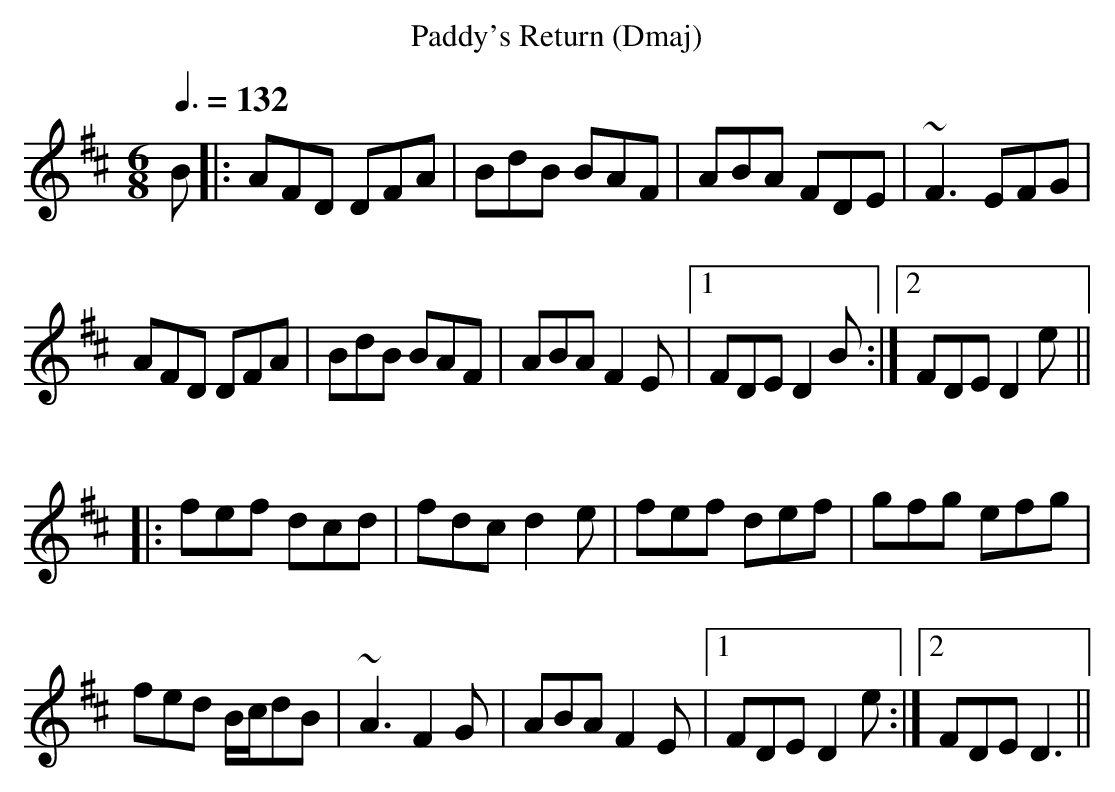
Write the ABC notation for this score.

X:1
T:Paddy's Return (Dmaj)
Q:3/8=132
M:6/8
L:1/8
K:Dmaj
B|:AFD DFA|BdB BAF|ABA FDE|~F3 EFG|
AFD DFA|BdB BAF|ABA F2E|1FDE D2B:|2FDE D2e||
|:fef dcd|fdc d2e|fef def|gfg efg|
fed B/c/dB|~A3 F2G|ABA F2E|1FDE D2e:|2FDE D3||
